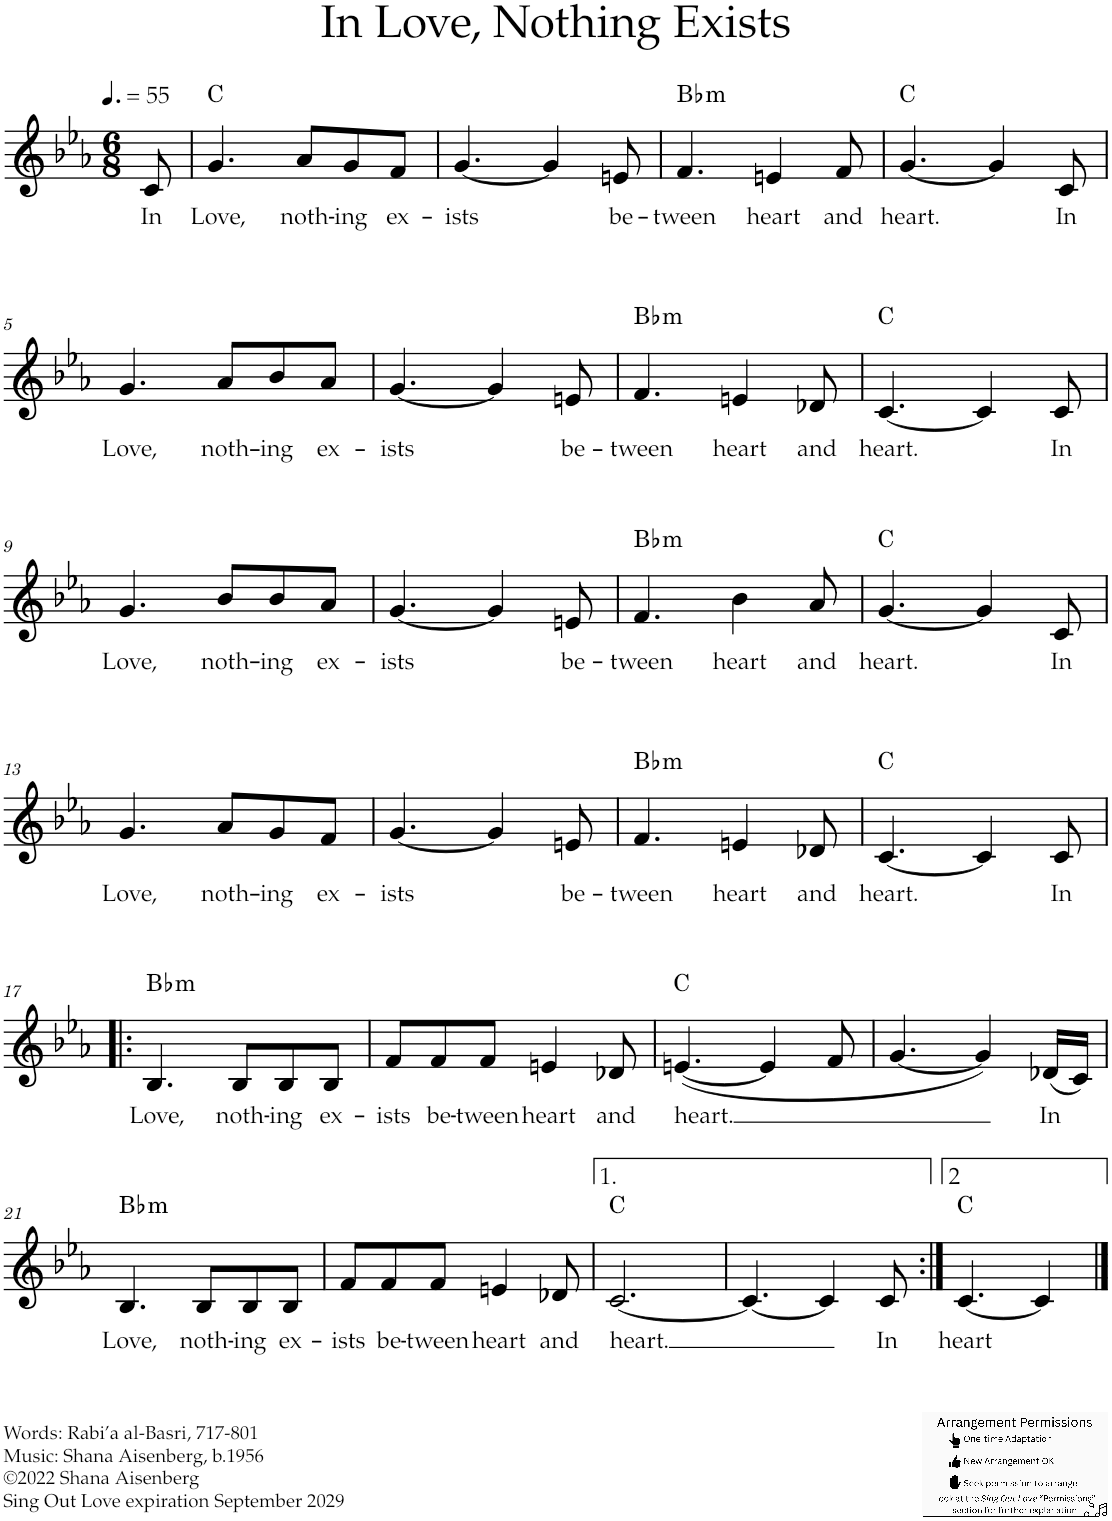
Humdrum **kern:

**kern	**text	**harte
*part1	*part1	*part1
*staff1	*staff1	*
*clefG2	*	*
*k[b-e-a-]	*	*
*c:	*	*
*M6/8	*	*
*MM83	*	*
=	=	=
!	!LO:LY:b	!
8c/	In	.
=1	=1	=1
!	!LO:LY:b	!
4.g/	Love,	C:maj
!	!LO:LY:b	!
8a-/L	noth-	.
!	!LO:LY:b	!
8g/	-ing	.
!	!LO:LY:b	!
8f/J	ex-	.
=2	=2	=2
!	!LO:LY:b	!
[4.g/	-ists	.
4g/]	.	.
!	!LO:LY:b	!
8en/	-be-	.
=3	=3	=3
!	!LO:LY:b	!LO:H:kt=m
4.f/	-tween	Bb:min
!	!LO:LY:b	!
4en/	heart	.
!	!LO:LY:b	!
8f/	and	.
=4	=4	=4
!	!LO:LY:b	!
[4.g/	heart.	C:maj
4g/]	.	.
!	!LO:LY:b	!
8c/	In	.
!!LO:LB:g=z
=5	=5	=5
!	!LO:LY:b	!
4.g/	Love,	.
!	!LO:LY:b	!
8a-/L	noth-	.
!	!LO:LY:b	!
8b-/	-ing	.
!	!LO:LY:b	!
8a-/J	ex-	.
=6	=6	=6
!	!LO:LY:b	!
[4.g/	-ists	.
4g/]	.	.
!	!LO:LY:b	!
8en/	-be-	.
=7	=7	=7
!	!LO:LY:b	!LO:H:kt=m
4.f/	-tween	Bb:min
!	!LO:LY:b	!
4en/	heart	.
!	!LO:LY:b	!
8d-X/	and	.
=8	=8	=8
!	!LO:LY:b	!
[4.c/	heart.	C:maj
4c/]	.	.
!	!LO:LY:b	!
8c/	-In	.
!!LO:LB:g=z
=9	=9	=9
!	!LO:LY:b	!
4.g/	Love,	.
!	!LO:LY:b	!
8b-/L	noth-	.
!	!LO:LY:b	!
8b-/	-ing	.
!	!LO:LY:b	!
8a-/J	ex-	.
=10	=10	=10
!	!LO:LY:b	!
[4.g/	-ists	.
4g/]	.	.
!	!LO:LY:b	!
8en/	-be-	.
=11	=11	=11
!	!LO:LY:b	!LO:H:kt=m
4.f/	-tween	Bb:min
!	!LO:LY:b	!
4b-\	heart	.
!	!LO:LY:b	!
8a-/	and	.
=12	=12	=12
!	!LO:LY:b	!
[4.g/	heart.	C:maj
4g/]	.	.
!	!LO:LY:b	!
8c/	-In	.
!!LO:LB:g=z
=13	=13	=13
!	!LO:LY:b	!
4.g/	Love,	.
!	!LO:LY:b	!
8a-/L	noth-	.
!	!LO:LY:b	!
8g/	-ing	.
!	!LO:LY:b	!
8f/J	ex-	.
=14	=14	=14
!	!LO:LY:b	!
[4.g/	-ists	.
4g/]	.	.
!	!LO:LY:b	!
8en/	-be-	.
=15	=15	=15
!	!LO:LY:b	!LO:H:kt=m
4.f/	-tween	Bb:min
!	!LO:LY:b	!
4en/	heart	.
!	!LO:LY:b	!
8d-X/	and	.
=16	=16	=16
!	!LO:LY:b	!
[4.c/	heart.	C:maj
4c/]	.	.
!	!LO:LY:b	!
8c/	-In	.
!!LO:LB:g=z
=17!|:	=17!|:	=17!|:
!	!LO:LY:b	!LO:H:kt=m
4.B-/	Love,	Bb:min
!	!LO:LY:b	!
8B-/L	noth-	.
!	!LO:LY:b	!
8B-/	-ing	.
!	!LO:LY:b	!
8B-/J	ex-	.
=18	=18	=18
!	!LO:LY:b	!
8f/L	-ists	.
!	!LO:LY:b	!
8f/	be-	.
!	!LO:LY:b	!
8f/J	-tween	.
!	!LO:LY:b	!
4en/	heart	.
!	!LO:LY:b	!
8d-X/	and	.
=19	=19	=19
!	!LO:LY:b	!
([4.en/	heart.	C:maj
4e/]	.	.
8f/	.	.
=20	=20	=20
[4.g/	.	.
4g/])	.	.
!	!LO:LY:b	!
(<16d-X/LL	In	.
16c/JJ)	.	.
!!LO:LB:g=z
=21	=21	=21
!	!LO:LY:b	!LO:H:kt=m
4.B-/	-Love,	Bb:min
!	!LO:LY:b	!
8B-/L	noth-	.
!	!LO:LY:b	!
8B-/	-ing	.
!	!LO:LY:b	!
8B-/J	ex-	.
=22	=22	=22
!	!LO:LY:b	!
8f/L	-ists	.
!	!LO:LY:b	!
8f/	be-	.
!	!LO:LY:b	!
8f/J	-tween	.
!	!LO:LY:b	!
4en/	heart	.
!	!LO:LY:b	!
8d-X/	and	.
=23	=23	=23
!	!LO:LY:b	!
[2.c/	heart.	C:maj
=24	=24	=24
4.c/_	.	.
4c/]	.	.
!	!LO:LY:b	!
8c/	In	.
=25:|!	=25:|!	=25:|!
!	!LO:LY:b	!
[4.c/	heart	C:maj
4c/]	.	.
==	==	==
*-	*-	*-
